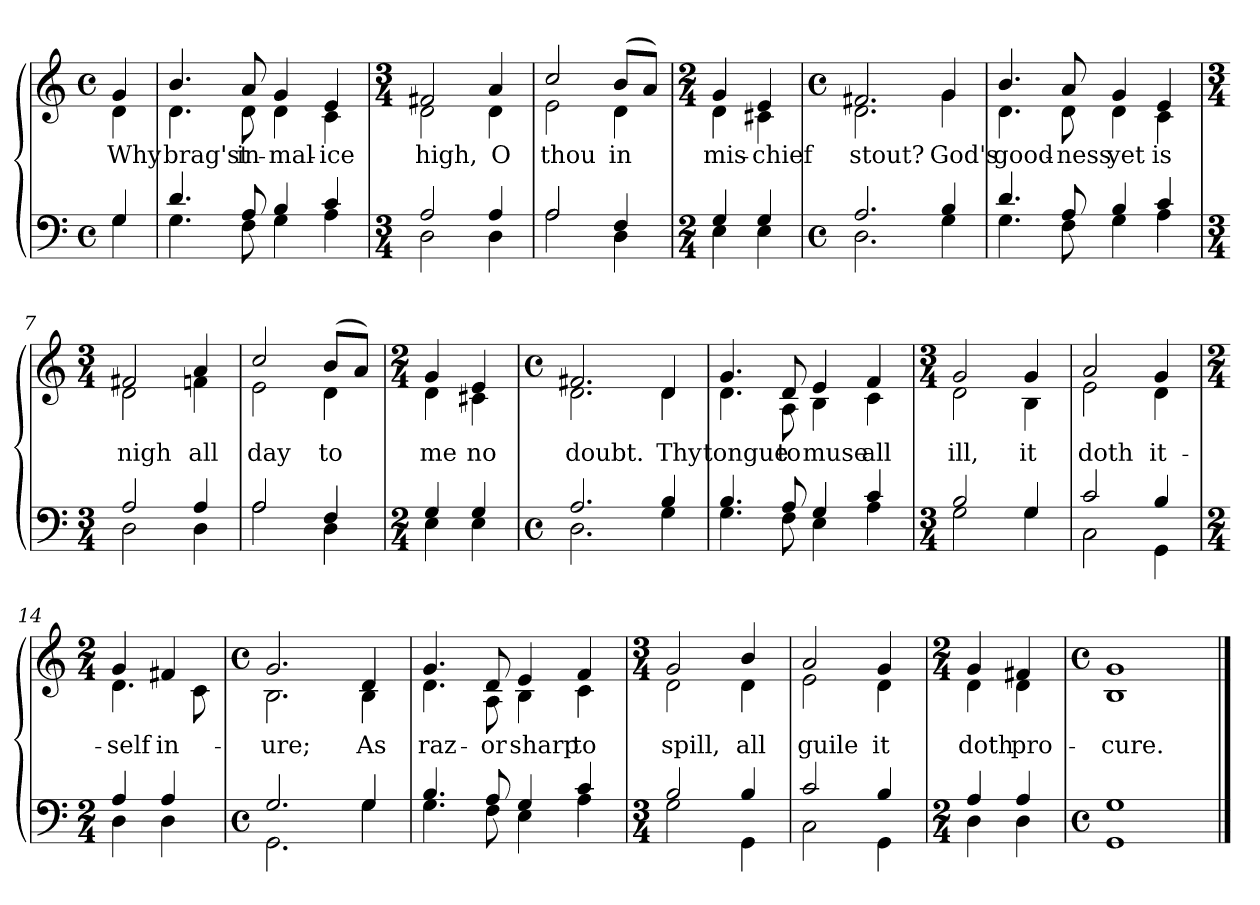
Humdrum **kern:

**kern	**kern	**text
*part2	*part1	*part1
*staff2	*staff1	*staff1
*clefF4	*clefG2	*
*k[]	*k[]	*
*a:	*a:	*
*M4/4	*M4/4	*
*met(c)	*met(c)	*
=	=	=
*^	*^	*
4G/	4G\	4g/	4d\	Why
=1	=1	=1	=1	=1
4.d/	4.G\	4.b/	4.d\	brag'st
8A/	8F\	8a/	8d\	in-
4B/	4G\	4g/	4d\	-mal-
4c/	4A\	4e/	4c\	-ice
=2	=2	=2	=2	=2
*M3/4	*	*M3/4	*	*
2A/	2D\	2f#X/	2d\	high,
4A/	4D\	4a/	4d\	O
=3	=3	=3	=3	=3
2A/	2A\	2cc/	2e\	thou
4F/	4D\	(8b/L	4d\	in
.	.	8a/J)	.	.
=4	=4	=4	=4	=4
*M2/4	*	*M2/4	*	*
4G/	4E\	4g/	4d\	mis-
4G/	4E\	4e/	4c#X\	-chief
=5	=5	=5	=5	=5
*M4/4	*	*M4/4	*	*
*met(c)	*	*met(c)	*	*
2.A/	2.D\	2.f#X/	2.d\	stout?
4B/	4G\	4g/	4g\	God's
!!LO:LB:g=z	!!
=6	=6	=6	=6	=6
4.d/	4.G\	4.b/	4.d\	good-
8A/	8F\	8a/	8d\	-ness
4B/	4G\	4g/	4d\	yet
4c/	4A\	4e/	4c\	is
=7	=7	=7	=7	=7
*M3/4	*	*M3/4	*	*
2A/	2D\	2f#X/	2d\	nigh
4A/	4D\	4a/	4f\	all
=8	=8	=8	=8	=8
2A/	2A\	2cc/	2e\	day
4F/	4D\	(8b/L	4d\	to
.	.	8a/J)	.	.
=9	=9	=9	=9	=9
*M2/4	*	*M2/4	*	*
4G/	4E\	4g/	4d\	me
4G/	4E\	4e/	4c#X\	no
=10	=10	=10	=10	=10
*M4/4	*	*M4/4	*	*
*met(c)	*	*met(c)	*	*
2.A/	2.D\	2.f#X/	2.d\	doubt.
4B/	4G\	4d/	4d\	Thy
!!LO:LB:g=z	!!
=11	=11	=11	=11	=11
4.B/	4.G\	4.g/	4.d\	tongue
8A/	8F\	8d/	8A\	to
4G/	4E\	4e/	4B\	muse
4c/	4A\	4f/	4c\	all
=12	=12	=12	=12	=12
*M3/4	*	*M3/4	*	*
2B/	2G\	2g/	2d\	ill,
4G/	4G\	4g/	4B\	it
=13	=13	=13	=13	=13
2c/	2C\	2a/	2e\	doth
4B/	4GG\	4g/	4d\	it-
=14	=14	=14	=14	=14
*M2/4	*	*M2/4	*	*
4A/	4D\	4g/	4.d\	-self
4A/	4D\	4f#X/	.	in-
.	.	.	8c\	.
=15	=15	=15	=15	=15
*M4/4	*	*M4/4	*	*
*met(c)	*	*met(c)	*	*
2.G/	2.GG\	2.g/	2.B\	-ure;
4G/	4G\	4d/	4B\	As
!!LO:LB:g=z	!!
=16	=16	=16	=16	=16
4.B/	4.G\	4.g/	4.d\	raz-
8A/	8F\	8d/	8A\	-or
4G/	4E\	4e/	4B\	sharp
4c/	4A\	4f/	4c\	to
=17	=17	=17	=17	=17
*M3/4	*	*M3/4	*	*
2B/	2G\	2g/	2d\	spill,
4B/	4GG\	4b/	4d\	all
=18	=18	=18	=18	=18
2c/	2C\	2a/	2e\	guile
4B/	4GG\	4g/	4d\	it
=19	=19	=19	=19	=19
*M2/4	*	*M2/4	*	*
4A/	4D\	4g/	4d\	doth
4A/	4D\	4f#X/	4d\	pro-
=20	=20	=20	=20	=20
*M4/4	*	*M4/4	*	*
*met(c)	*	*met(c)	*	*
1G	1GG	1g	1B	-cure.
*v	*v	*	*	*
*	*v	*v	*
==	==	==
*-	*-	*-
